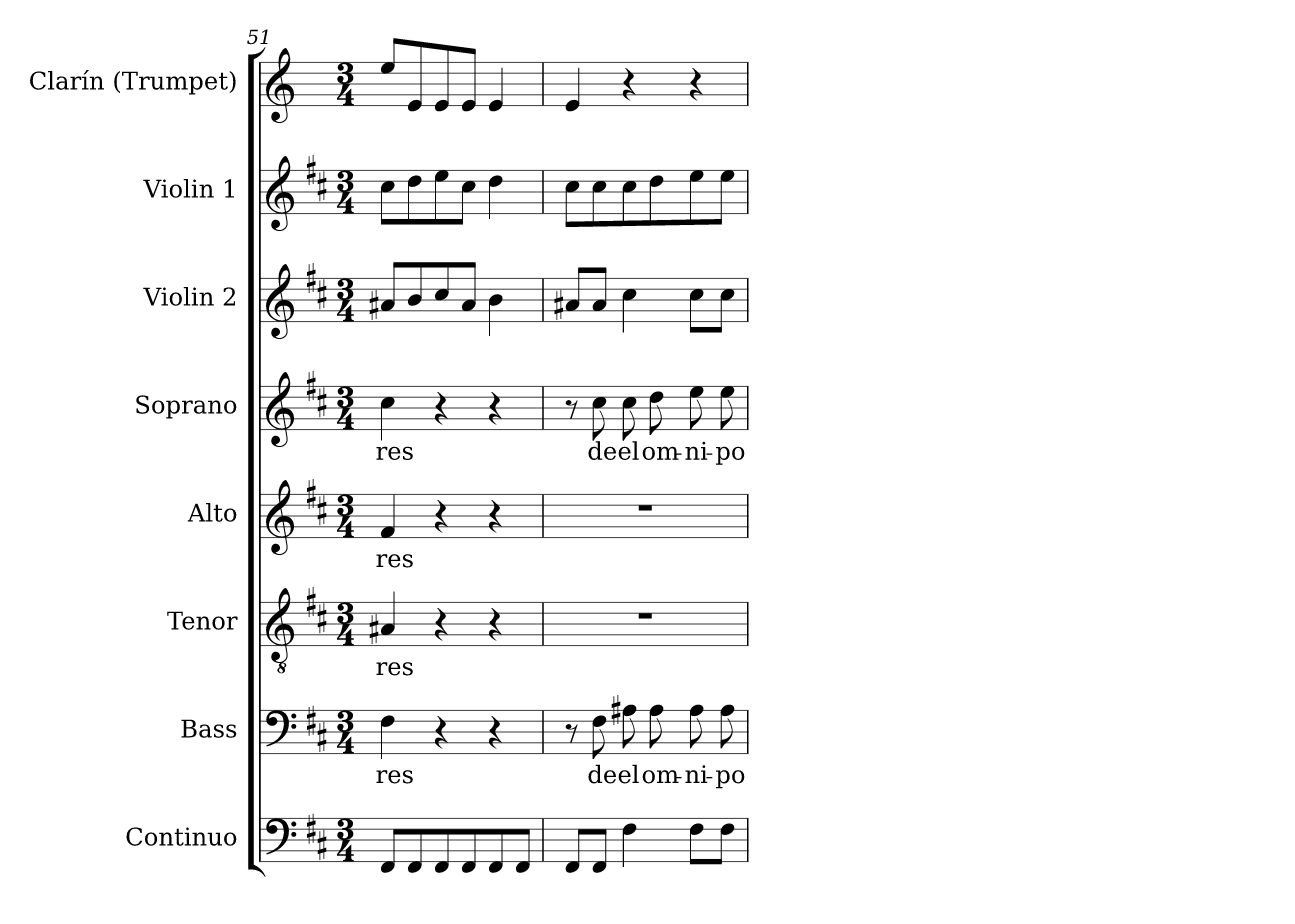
**kern	**kern	**text	**kern	**text	**kern	**text	**kern	**text	**kern	**kern	**kern
*part8	*part7	*part7	*part6	*part6	*part5	*part5	*part4	*part4	*part3	*part2	*part1
*staff8	*staff7	*staff7	*staff6	*staff6	*staff5	*staff5	*staff4	*staff4	*staff3	*staff2	*staff1
*I"Continuo	*I"Bass	*	*I"Tenor	*	*I"Alto	*	*I"Soprano	*	*I"Violin 2	*I"Violin 1	*I"Clarín (Trumpet)
*I'Cont.	*I'B.	*	*I'T.	*	*I'A.	*	*I'S.	*	*I'Vln. 2	*I'Vln. 1	*I'Tpt.
!!LO:PB:g=z
*clefF4	*clefF4	*	*clefGv2	*	*clefG2	*	*clefG2	*	*clefG2	*clefG2	*clefG2
*	*	*	*ITrd7c12	*	*	*	*	*	*	*	*ITrd-1c-2
*k[f#c#]	*k[f#c#]	*	*k[f#c#]	*	*k[f#c#]	*	*k[f#c#]	*	*k[f#c#]	*k[f#c#]	*k[f#c#]
*D:	*D:	*	*D:	*	*D:	*	*D:	*	*D:	*D:	*D:
*M3/4	*M3/4	*	*M3/4	*	*M3/4	*	*M3/4	*	*M3/4	*M3/4	*M3/4
=51	=51	=51	=51	=51	=51	=51	=51	=51	=51	=51	=51
!	!	!LO:LY:b:color=#000000	!	!	!	!	!	!	!	!	!
!	!	!	!	!LO:LY:b:color=#000000	!	!	!	!	!	!	!
!	!	!	!	!	!	!LO:LY:b:color=#000000	!	!	!	!	!
!	!	!	!	!	!	!	!	!LO:LY:b:color=#000000	!	!	!
8FF#i/L	4F#i\	-res	4AA#Xi/	-res	4f#i/	-res	4cc#i\	-res	8a#Xi/L	8cc#i\L	8ff#i/L
8FF#i/	.	.	.	.	.	.	.	.	8bi/	8ddi\	8f#i/
8FF#i/	4r	.	4r	.	4r	.	4r	.	8cc#i/	8eei\	8f#i/
8FF#i/	.	.	.	.	.	.	.	.	8a#i/J	8cc#i\J	8f#i/J
8FF#i/	4r	.	4r	.	4r	.	4r	.	4bi\	4ddi\	4f#i/
8FF#i/J	.	.	.	.	.	.	.	.	.	.	.
=52	=52	=52	=52	=52	=52	=52	=52	=52	=52	=52	=52
*	*^	*	*	*	*	*	*	*	*	*	*
!	!	!	!	!LO:N:vis=1	!	!LO:N:vis=1	!	!	!	!	!	!
*	*	*	*	*	*	*	*	*^	*	*	*	*
8FF#i/L	8r	4ryy	.	2.r	.	2.r	.	8r	4ryy	.	8a#Xi/L	8cc#i\L	4f#i/
!	!	!	!LO:LY:b:color=#000000	!	!	!	!	!	!	!	!	!	!
!	!	!	!	!	!	!	!	!	!	!LO:LY:b:color=#000000	!	!	!
8FF#i/J	8F#i\	.	de	.	.	.	.	8cc#i\	.	de	8a#i/J	8cc#i\	.
!	!	!	!LO:LY:b:color=#000000	!	!	!	!	!	!	!	!	!	!
!	!	!	!	!	!	!	!	!	!	!LO:LY:b:color=#000000	!	!	!
4F#i\	8A#Xi\	4ryy	el	.	.	.	.	8cc#i\	4ryy	el	4cc#i\	8cc#i\	4r
!	!	!	!LO:LY:b:color=#000000	!	!	!	!	!	!	!	!	!	!
!	!	!	!	!	!	!	!	!	!	!LO:LY:b:color=#000000	!	!	!
.	8A#i\	.	om-	.	.	.	.	8ddi\	.	om-	.	8ddi\	.
!	!	!	!LO:LY:b:color=#000000	!	!	!	!	!	!	!	!	!	!
!	!	!	!	!	!	!	!	!	!	!LO:LY:b:color=#000000	!	!	!
8F#i\L	8A#i\	4ryy	-ni-	.	.	.	.	8eei\	4ryy	-ni-	8cc#i\L	8eei\	4r
!	!	!	!LO:LY:b:color=#000000	!	!	!	!	!	!	!	!	!	!
!	!	!	!	!	!	!	!	!	!	!LO:LY:b:color=#000000	!	!	!
8F#i\J	8A#i\	.	-po-	.	.	.	.	8eei\	.	-po-	8cc#i\J	8eei\J	.
*	*v	*v	*	*	*	*	*	*v	*v	*	*	*	*
=	=	=	=	=	=	=	=	=	=	=	=
*-	*-	*-	*-	*-	*-	*-	*-	*-	*-	*-	*-
